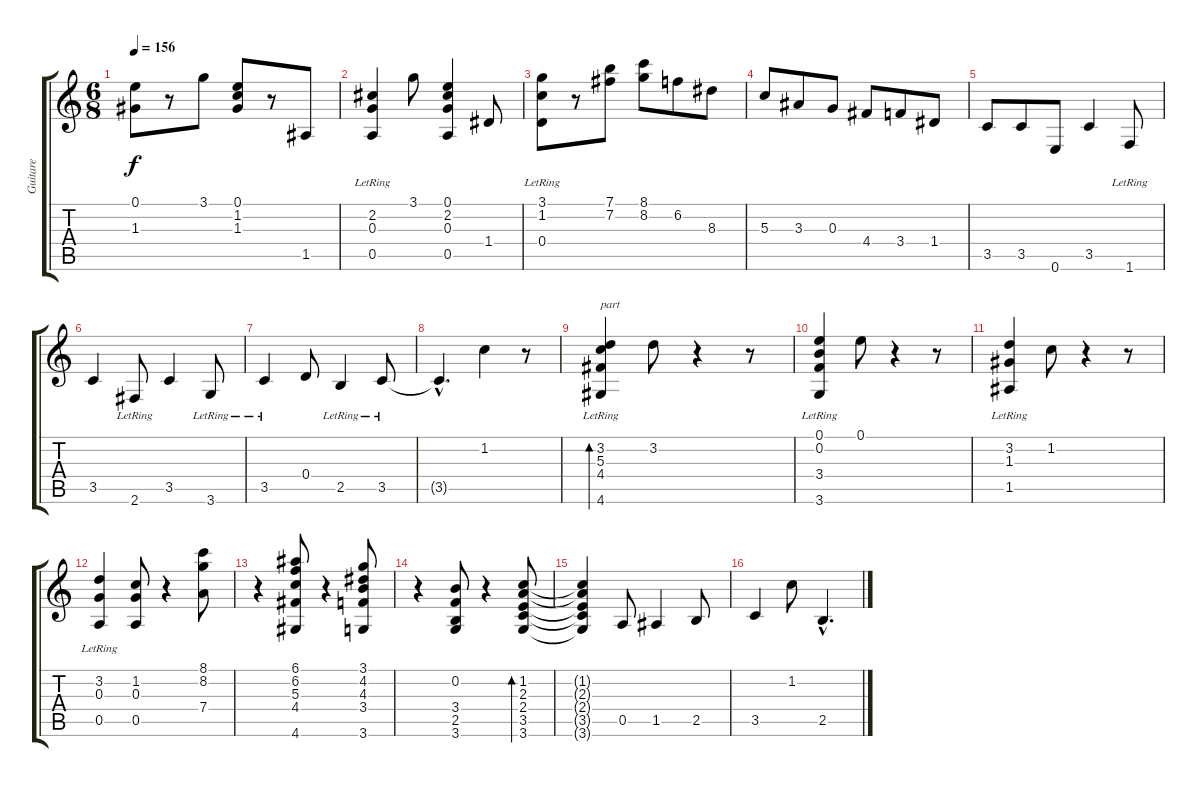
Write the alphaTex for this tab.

\track ("Guitare" "Guitare") {instrument electricguitarmuted}
\staff {score tabs}
\tuning (E4 B3 G3 D3 A2 E2) {hide}
\ts (6 8)
\tempo 156
\clef g2
\ks c
(0.1 1.3).8{dy f} r.8 3.1.8 (0.1 1.2 1.3).8 r.8 1.5.8 |
(2.2 0.3 0.5{lr}).4 3.1.8 (0.1 2.2 0.3 0.5).4 1.4.8 |
(3.1 1.2 0.4{lr}).8 r.8 (7.1 7.2).8 (8.1 8.2).8 6.2.8 8.3.8 |
5.3.8 3.3.8 0.3.8 4.4.8 3.4.8 1.4.8 |
3.5.8 3.5.8 0.6.8 3.5.4 1.6{lr}.8 |
3.5.4 2.6{lr}.8 3.5.4 3.6{lr}.8 |
3.5{lr}.4 0.4.8 2.5{lr}.4 3.5{lr}.8 |
3.5{hac t}.4{d} 1.2.4 r.8 |
(3.2 5.3 4.4 4.6{lr}).4{bd 480 txt "part"} 3.2.8 r.4 r.8 |
(0.1 0.2 3.4 3.6{lr}).4 0.1.8 r.4 r.8 |
(3.2 1.3 1.5{lr}).4 1.2.8 r.4 r.8 |
(3.2 0.3 0.5{lr}).4 (1.2 0.3 0.5).8 r.4 (8.1 8.2 7.4).8 |
r.4 (6.1 6.2 5.3 4.4 4.6).8 r.4 (3.1 4.2 4.3 3.4 3.6).8 |
r.4 (0.2 3.4 2.5 3.6).8 r.4 (1.2 2.3 2.4 3.5 3.6).8{bd 120} |
(1.2{t} 2.3{t} 2.4{t} 3.5{t} 3.6{t}).4 0.5.8 1.5.4 2.5.8 |
3.5.4 1.2.8 2.5{hac}.4{d}
